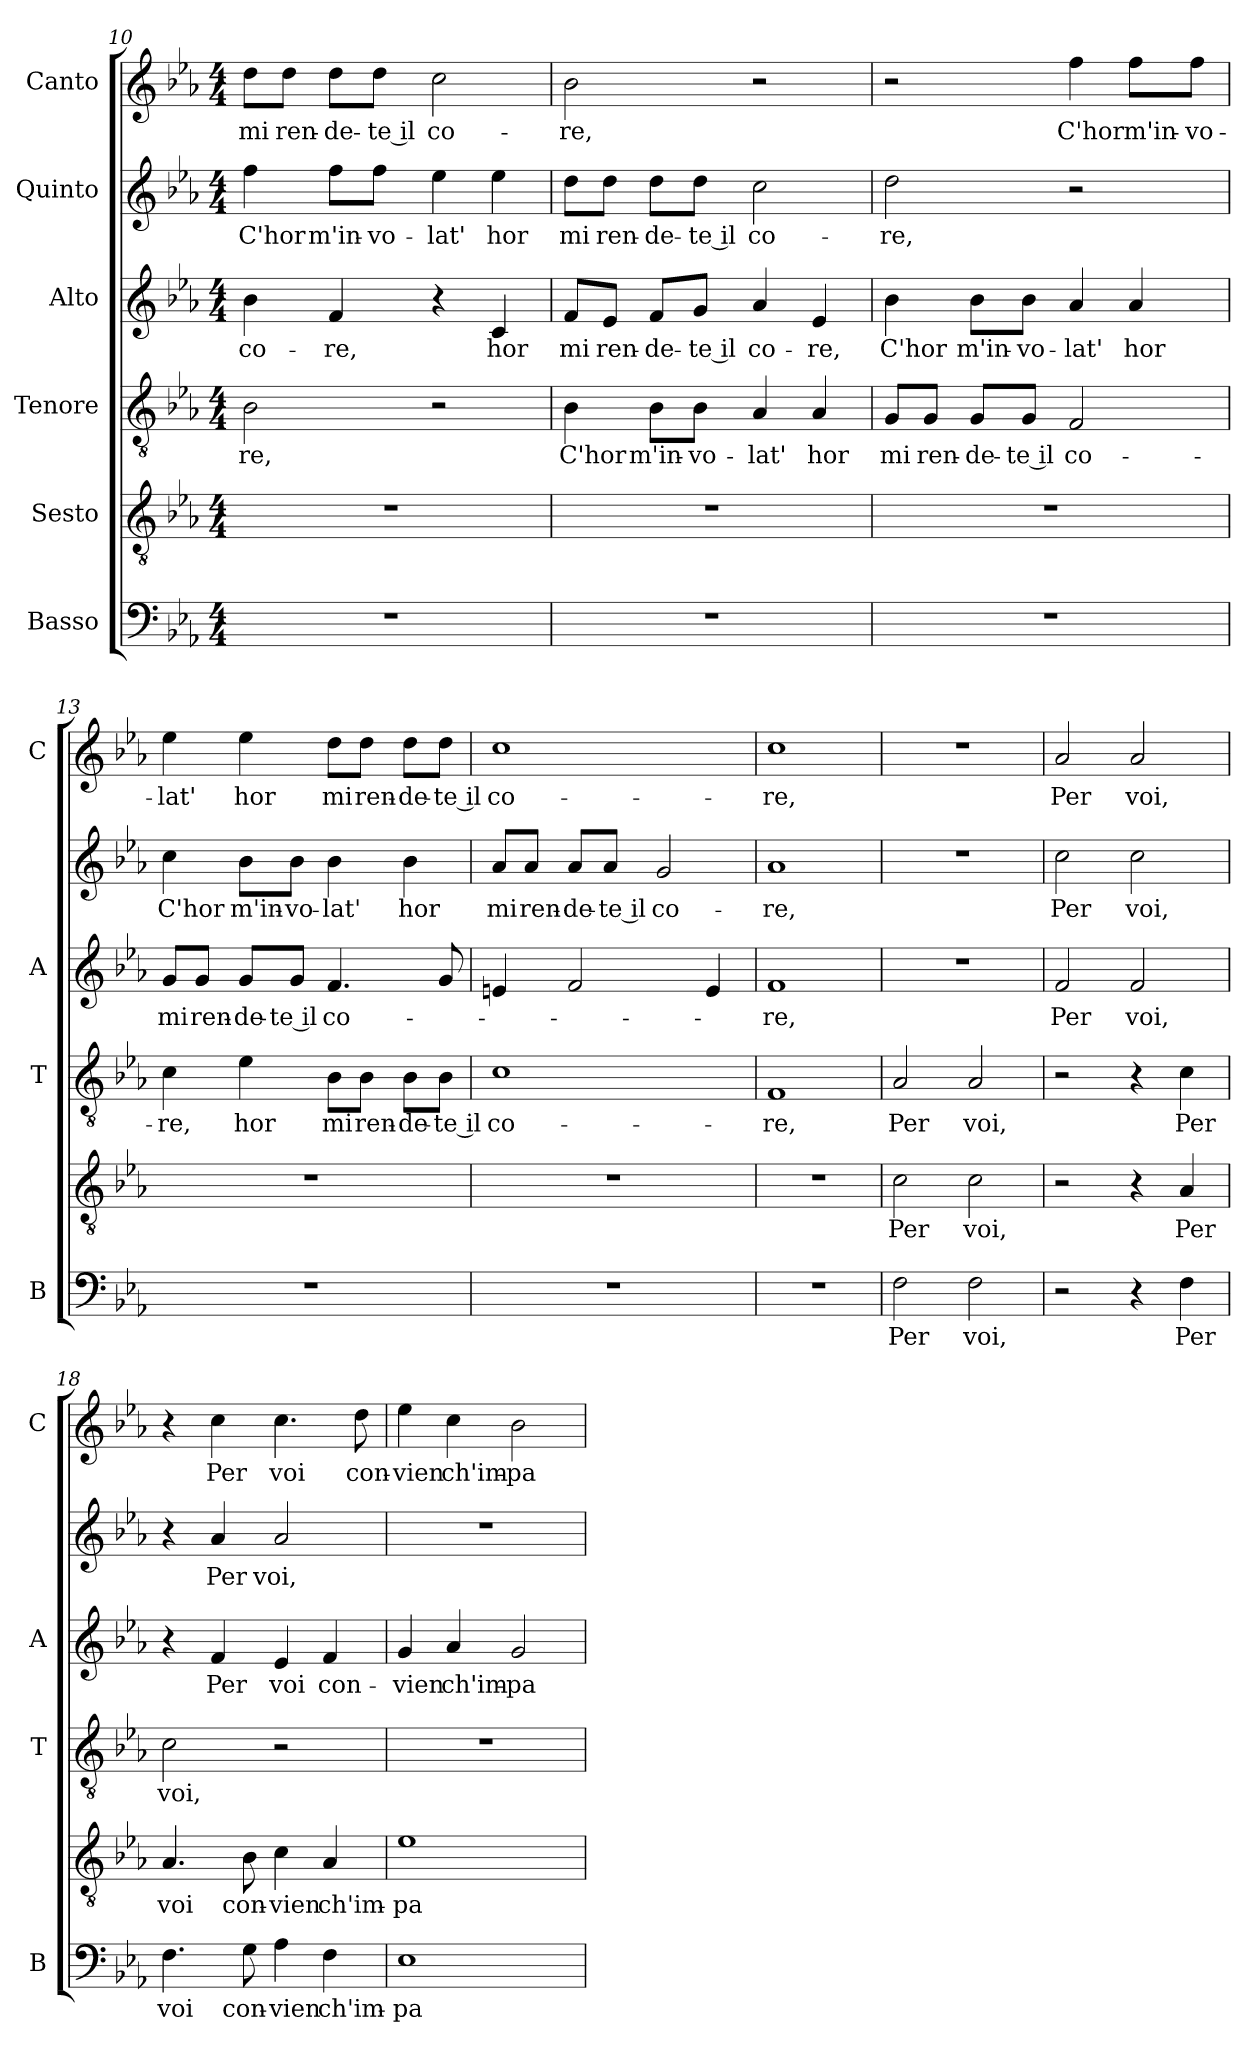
**kern	**text	**kern	**text	**kern	**text	**kern	**text	**kern	**text	**kern	**text
*part6	*part6	*part5	*part5	*part4	*part4	*part3	*part3	*part2	*part2	*part1	*part1
*staff6	*staff6	*staff5	*staff5	*staff4	*staff4	*staff3	*staff3	*staff2	*staff2	*staff1	*staff1
*I"Basso	*	*I"Sesto	*	*I"Tenore	*	*I"Alto	*	*I"Quinto	*	*I"Canto	*
*I'B	*	*	*	*I'T	*	*I'A	*	*	*	*I'C	*
*clefF4	*	*clefGv2	*	*clefGv2	*	*clefG2	*	*clefG2	*	*clefG2	*
*k[b-e-a-]	*	*k[b-e-a-]	*	*k[b-e-a-]	*	*k[b-e-a-]	*	*k[b-e-a-]	*	*k[b-e-a-]	*
*E-:	*	*E-:	*	*E-:	*	*E-:	*	*E-:	*	*E-:	*
*M4/4	*	*M4/4	*	*M4/4	*	*M4/4	*	*M4/4	*	*M4/4	*
=10	=10	=10	=10	=10	=10	=10	=10	=10	=10	=10	=10
!	!	!	!	!	!LO:LY:b	!	!LO:LY:b	!	!LO:LY:b	!	!LO:LY:b
1r	.	1r	.	2B-\	-re,	4b-\	co-	4ff\	C'hor	8dd\L	mi
!	!	!	!	!	!	!	!	!	!	!	!LO:LY:b
.	.	.	.	.	.	.	.	.	.	8dd\J	ren-
!	!	!	!	!	!	!	!LO:LY:b	!	!LO:LY:b	!	!LO:LY:b
.	.	.	.	.	.	4f/	-re,	8ff\L	m'in-	8dd\L	-de-
!	!	!	!	!	!	!	!	!	!LO:LY:b	!	!LO:LY:b
.	.	.	.	.	.	.	.	8ff\J	-vo-	8dd\J	-te il
!	!	!	!	!	!	!	!	!	!LO:LY:b	!	!LO:LY:b
.	.	.	.	2r	.	4r	.	4ee-\	-lat'	2cc\	co-
!	!	!	!	!	!	!	!LO:LY:b	!	!LO:LY:b	!	!
.	.	.	.	.	.	4c/	hor	4ee-\	hor	.	.
=11	=11	=11	=11	=11	=11	=11	=11	=11	=11	=11	=11
!	!	!	!	!	!LO:LY:b	!	!LO:LY:b	!	!LO:LY:b	!	!LO:LY:b
1r	.	1r	.	4B-\	C'hor	8f/L	mi	8dd\L	mi	2b-\	-re,
!	!	!	!	!	!	!	!LO:LY:b	!	!LO:LY:b	!	!
.	.	.	.	.	.	8e-/J	ren-	8dd\J	ren-	.	.
!	!	!	!	!	!LO:LY:b	!	!LO:LY:b	!	!LO:LY:b	!	!
.	.	.	.	8B-\L	m'in-	8f/L	-de-	8dd\L	-de-	.	.
!	!	!	!	!	!LO:LY:b	!	!LO:LY:b	!	!LO:LY:b	!	!
.	.	.	.	8B-\J	-vo-	8g/J	-te il	8dd\J	-te il	.	.
!	!	!	!	!	!LO:LY:b	!	!LO:LY:b	!	!LO:LY:b	!	!
.	.	.	.	4A-/	-lat'	4a-/	co-	2cc\	co-	2r	.
!	!	!	!	!	!LO:LY:b	!	!LO:LY:b	!	!	!	!
.	.	.	.	4A-/	hor	4e-/	-re,	.	.	.	.
=12	=12	=12	=12	=12	=12	=12	=12	=12	=12	=12	=12
!	!	!	!	!	!LO:LY:b	!	!LO:LY:b	!	!LO:LY:b	!	!
1r	.	1r	.	8G/L	mi	4b-\	C'hor	2dd\	-re,	2r	.
!	!	!	!	!	!LO:LY:b	!	!	!	!	!	!
.	.	.	.	8G/J	ren-	.	.	.	.	.	.
!	!	!	!	!	!LO:LY:b	!	!LO:LY:b	!	!	!	!
.	.	.	.	8G/L	-de-	8b-\L	m'in-	.	.	.	.
!	!	!	!	!	!LO:LY:b	!	!LO:LY:b	!	!	!	!
.	.	.	.	8G/J	-te il	8b-\J	-vo-	.	.	.	.
!	!	!	!	!	!LO:LY:b	!	!LO:LY:b	!	!	!	!LO:LY:b
.	.	.	.	2F/	co-	4a-/	-lat'	2r	.	4ff\	C'hor
!	!	!	!	!	!	!	!LO:LY:b	!	!	!	!LO:LY:b
.	.	.	.	.	.	4a-/	hor	.	.	8ff\L	m'in-
!	!	!	!	!	!	!	!	!	!	!	!LO:LY:b
.	.	.	.	.	.	.	.	.	.	8ff\J	-vo-
=13	=13	=13	=13	=13	=13	=13	=13	=13	=13	=13	=13
!	!	!	!	!	!LO:LY:b	!	!LO:LY:b	!	!LO:LY:b	!	!LO:LY:b
1r	.	1r	.	4c\	-re,	8g/L	mi	4cc\	C'hor	4ee-\	-lat'
!	!	!	!	!	!	!	!LO:LY:b	!	!	!	!
.	.	.	.	.	.	8g/J	ren-	.	.	.	.
!	!	!	!	!	!LO:LY:b	!	!LO:LY:b	!	!LO:LY:b	!	!LO:LY:b
.	.	.	.	4e-\	hor	8g/L	-de-	8b-\L	m'in-	4ee-\	hor
!	!	!	!	!	!	!	!LO:LY:b	!	!LO:LY:b	!	!
.	.	.	.	.	.	8g/J	-te il	8b-\J	-vo-	.	.
!	!	!	!	!	!LO:LY:b	!	!LO:LY:b	!	!LO:LY:b	!	!LO:LY:b
.	.	.	.	8B-\L	mi	4.f/	co-	4b-\	-lat'	8dd\L	mi
!	!	!	!	!	!LO:LY:b	!	!	!	!	!	!LO:LY:b
.	.	.	.	8B-\J	ren-	.	.	.	.	8dd\J	ren-
!	!	!	!	!	!LO:LY:b	!	!	!	!LO:LY:b	!	!LO:LY:b
.	.	.	.	8B-\L	-de-	.	.	4b-\	hor	8dd\L	-de-
!	!	!	!	!	!LO:LY:b	!	!	!	!	!	!LO:LY:b
.	.	.	.	8B-\J	-te il	8g/	.	.	.	8dd\J	-te il
!!LO:PB:g=z
=14	=14	=14	=14	=14	=14	=14	=14	=14	=14	=14	=14
!	!	!	!	!	!LO:LY:b	!	!	!	!LO:LY:b	!	!LO:LY:b
1r	.	1r	.	1c	co-	4en/	.	8a-/L	mi	1cc	co-
!	!	!	!	!	!	!	!	!	!LO:LY:b	!	!
.	.	.	.	.	.	.	.	8a-/J	ren-	.	.
!	!	!	!	!	!	!	!	!	!LO:LY:b	!	!
.	.	.	.	.	.	2f/	.	8a-/L	-de-	.	.
!	!	!	!	!	!	!	!	!	!LO:LY:b	!	!
.	.	.	.	.	.	.	.	8a-/J	-te il	.	.
!	!	!	!	!	!	!	!	!	!LO:LY:b	!	!
.	.	.	.	.	.	.	.	2g/	co-	.	.
.	.	.	.	.	.	4e/	.	.	.	.	.
=15	=15	=15	=15	=15	=15	=15	=15	=15	=15	=15	=15
!	!	!	!	!	!LO:LY:b	!	!LO:LY:b	!	!LO:LY:b	!	!LO:LY:b
1r	.	1r	.	1F	-re,	1f	-re,	1a-	-re,	1cc	-re,
=16	=16	=16	=16	=16	=16	=16	=16	=16	=16	=16	=16
!	!LO:LY:b	!	!LO:LY:b	!	!LO:LY:b	!	!	!	!	!	!
2F\	Per	2c\	Per	2A-/	Per	1r	.	1r	.	1r	.
!	!LO:LY:b	!	!LO:LY:b	!	!LO:LY:b	!	!	!	!	!	!
2F\	voi,	2c\	voi,	2A-/	voi,	.	.	.	.	.	.
=17	=17	=17	=17	=17	=17	=17	=17	=17	=17	=17	=17
!	!	!	!	!	!	!	!LO:LY:b	!	!LO:LY:b	!	!LO:LY:b
2r	.	2r	.	2r	.	2f/	Per	2cc\	Per	2a-/	Per
!	!	!	!	!	!	!	!LO:LY:b	!	!LO:LY:b	!	!LO:LY:b
4r	.	4r	.	4r	.	2f/	voi,	2cc\	voi,	2a-/	voi,
!	!LO:LY:b	!	!LO:LY:b	!	!LO:LY:b	!	!	!	!	!	!
4F\	Per	4A-/	Per	4c\	Per	.	.	.	.	.	.
=18	=18	=18	=18	=18	=18	=18	=18	=18	=18	=18	=18
!	!LO:LY:b	!	!LO:LY:b	!	!LO:LY:b	!	!	!	!	!	!
4.F\	voi	4.A-/	voi	2c\	voi,	4r	.	4r	.	4r	.
!	!	!	!	!	!	!	!LO:LY:b	!	!LO:LY:b	!	!LO:LY:b
.	.	.	.	.	.	4f/	Per	4a-/	Per	4cc\	Per
!	!LO:LY:b	!	!LO:LY:b	!	!	!	!	!	!	!	!
8G\	con-	8B-\	con-	.	.	.	.	.	.	.	.
!	!LO:LY:b	!	!LO:LY:b	!	!	!	!LO:LY:b	!	!LO:LY:b	!	!LO:LY:b
4A-\	-vien	4c\	-vien	2r	.	4e-/	voi	2a-/	voi,	4.cc\	voi
!	!LO:LY:b	!	!LO:LY:b	!	!	!	!LO:LY:b	!	!	!	!
4F\	ch'im-	4A-/	ch'im-	.	.	4f/	con-	.	.	.	.
!	!	!	!	!	!	!	!	!	!	!	!LO:LY:b
.	.	.	.	.	.	.	.	.	.	8dd\	con-
=19	=19	=19	=19	=19	=19	=19	=19	=19	=19	=19	=19
!	!LO:LY:b	!	!LO:LY:b	!	!	!	!LO:LY:b	!	!	!	!LO:LY:b
1E-	-pa-	1e-	-pa-	1r	.	4g/	-vien	1r	.	4ee-\	-vien
!	!	!	!	!	!	!	!LO:LY:b	!	!	!	!LO:LY:b
.	.	.	.	.	.	4a-/	ch'im-	.	.	4cc\	ch'im-
!	!	!	!	!	!	!	!LO:LY:b	!	!	!	!LO:LY:b
.	.	.	.	.	.	2g/	-pa-	.	.	2b-\	-pa-
=	=	=	=	=	=	=	=	=	=	=	=
*-	*-	*-	*-	*-	*-	*-	*-	*-	*-	*-	*-
